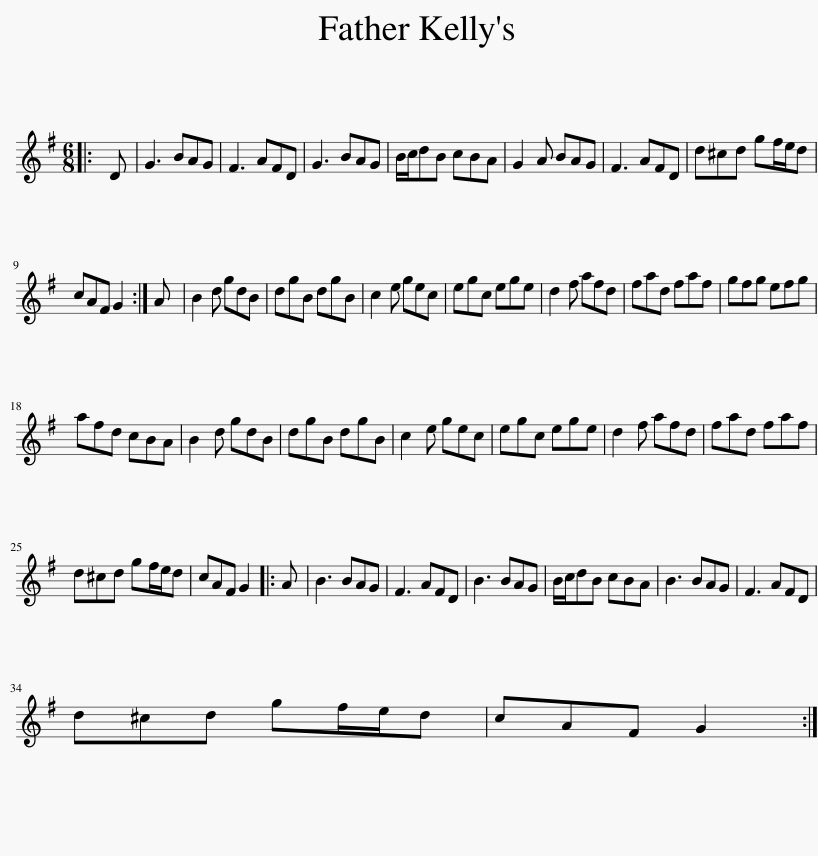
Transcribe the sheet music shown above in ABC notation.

X:1
L:1/8
M:6/8
I:linebreak $
K:G
V:1 treble
V:1
|: D | G3 BAG | F3 AFD | G3 BAG | B/c/dB cBA | %5
 G2 A BAG | F3 AFD | d^cd gf/e/d |$ cAF G2 :| A | %10
 B2 d gdB | dgB dgB | c2 e gec | egc ege | d2 f afd | %15
 fad faf | gfg efg |$ afd cBA | B2 d gdB | dgB dgB | %20
 c2 e gec | egc ege | d2 f afd | fad faf |$ d^cd gf/e/d | %25
 cAF G2 |: A | B3 BAG | F3 AFD | B3 BAG | %30
 B/c/dB cBA | B3 BAG | F3 AFD |$ d^cd gf/e/d | cAF G2 :| %35
